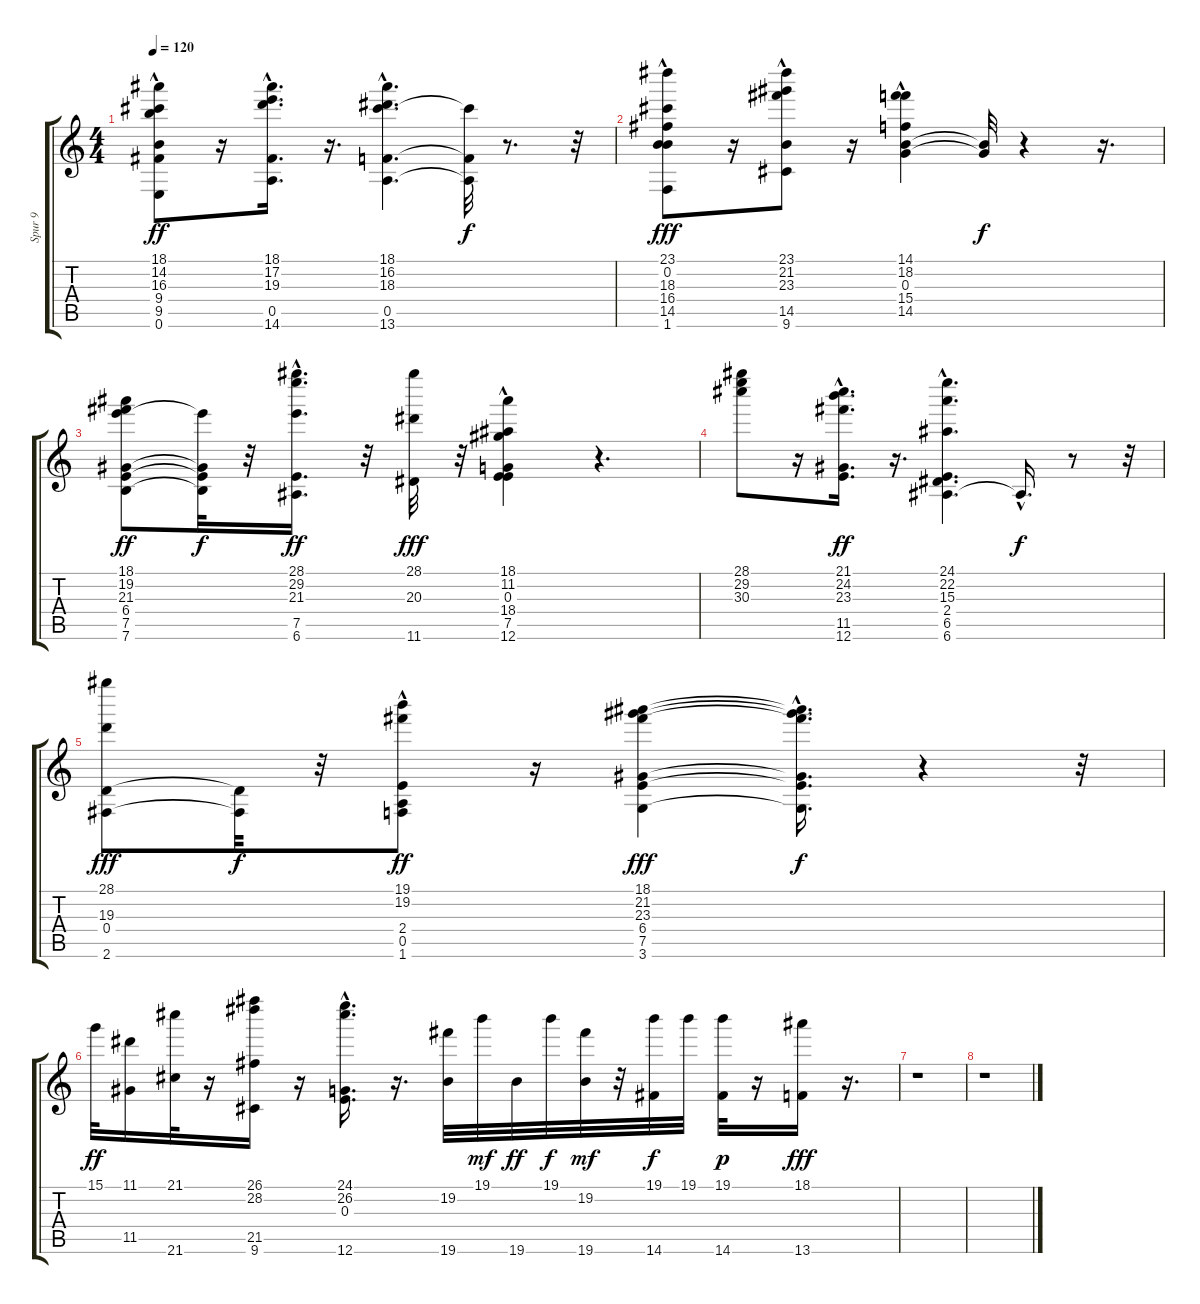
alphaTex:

\track ("Spur 9" "Spur 9") {instrument acousticguitarnylon}
\staff {score tabs}
\tuning (E4 B3 G3 D3 A2 E2) {hide}
\ts (4 4)
\tempo 120
\clef g2
\ks c
(18.1{hac} 14.2{hac} 16.3{hac} 9.4 9.5 0.6).8{dy ff} r.16 (18.1 17.2 19.3 0.5{hac} 14.6).16{d} r.16{d} (18.1{hac} 16.2{hac} 18.3{hac} 0.5{hac} 13.6{hac}).4{d} (18.3{t} 0.5{t} 13.6{t}).32{dy f} r.8{d} r.32 |
(23.1{hac} 0.2 18.3 16.4 14.5 1.6).8{dy fff} r.16 (23.1{hac} 21.2{hac} 23.3 14.5 9.6{hac}).8 r.16 (14.1{hac} 18.2{hac} 0.3 15.4 14.5).4 (0.3{t} 14.5{t}).32{dy f} r.4 r.16{d} |
(18.1 19.2 21.3 6.4 7.5 7.6).8{dy ff} (21.3{t} 6.4{t} 7.5{t} 7.6{t}).32{dy f} r.32 (28.1{hac} 29.2{hac} 21.3 7.5{hac} 6.6{hac}).16{d dy ff} r.32 (28.1 20.3 11.6).32{dy fff} r.32 (18.1{hac} 11.2{hac} 0.3 18.4{hac} 7.5{hac} 12.6{hac}).4 r.4{d} |
(28.1 29.2 30.3).8 r.16 (21.1{hac} 24.2{hac} 23.3{hac} 11.5{hac} 12.6{hac}).16{d dy ff} r.16{d} (24.1{hac} 22.2 15.3{hac} 2.4{hac} 6.5{hac} 6.6{hac}).4{d} 6.6{hac t}.16{d dy f} r.8 r.32 |
(28.1 19.3 0.4 2.6).8{dy fff} (0.4{t} 2.6{t}).32{dy f} r.32 (19.1{hac} 19.2{hac} 2.4 0.5 1.6{hac}).8{dy ff} r.16 (18.1 21.2 23.3 6.4 7.5 3.6).4{dy fff} (18.1{t} 21.2{t} 23.3{t} 6.4{hac t} 7.5{t} 3.6{hac t}).16{d dy f} r.4 r.32 |
15.1.32{dy ff} (11.1 11.5).16 (21.1 21.6).32 r.16 (26.1 28.2 21.5 9.6).16 r.16 (24.1{hac} 26.2 0.3 12.6).16{d} r.16{d} (19.2 19.6).32 19.1.32{dy mf} 19.6.32{dy ff} 19.1.32{dy f} (19.2 19.6).32{dy mf} r.32 (19.1 14.6).32{dy f} 19.1.32 (19.1 14.6).32{dy p} r.16 (18.1 13.6).16{dy fff} r.16{d} |
r.1 |
r.1
